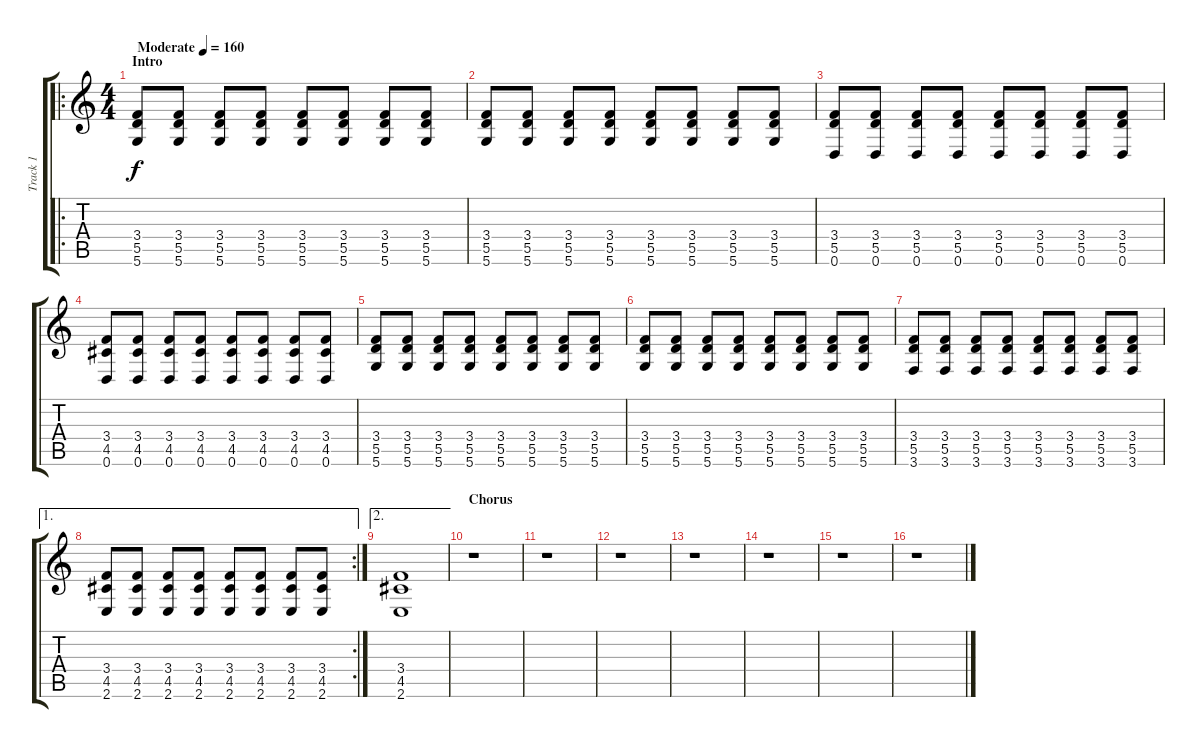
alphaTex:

\track ("Track 1" "Track 1") {instrument acousticguitarsteel}
\staff {score tabs}
\tuning (E4 B3 G3 D3 A2 D2) {hide}
\ro
\ts (4 4)
\section ("" "Intro")
\tempo (160 "Moderate")
\clef g2
\ks c
(3.4 5.5 5.6).8{dy f instrument acousticguitarsteel} (3.4 5.5 5.6).8 (3.4 5.5 5.6).8 (3.4 5.5 5.6).8 (3.4 5.5 5.6).8 (3.4 5.5 5.6).8 (3.4 5.5 5.6).8 (3.4 5.5 5.6).8 |
(3.4 5.5 5.6).8 (3.4 5.5 5.6).8 (3.4 5.5 5.6).8 (3.4 5.5 5.6).8 (3.4 5.5 5.6).8 (3.4 5.5 5.6).8 (3.4 5.5 5.6).8 (3.4 5.5 5.6).8 |
(3.4 5.5 0.6).8 (3.4 5.5 0.6).8 (3.4 5.5 0.6).8 (3.4 5.5 0.6).8 (3.4 5.5 0.6).8 (3.4 5.5 0.6).8 (3.4 5.5 0.6).8 (3.4 5.5 0.6).8 |
(3.4 4.5 0.6).8 (3.4 4.5 0.6).8 (3.4 4.5 0.6).8 (3.4 4.5 0.6).8 (3.4 4.5 0.6).8 (3.4 4.5 0.6).8 (3.4 4.5 0.6).8 (3.4 4.5 0.6).8 |
(3.4 5.5 5.6).8 (3.4 5.5 5.6).8 (3.4 5.5 5.6).8 (3.4 5.5 5.6).8 (3.4 5.5 5.6).8 (3.4 5.5 5.6).8 (3.4 5.5 5.6).8 (3.4 5.5 5.6).8 |
(3.4 5.5 5.6).8 (3.4 5.5 5.6).8 (3.4 5.5 5.6).8 (3.4 5.5 5.6).8 (3.4 5.5 5.6).8 (3.4 5.5 5.6).8 (3.4 5.5 5.6).8 (3.4 5.5 5.6).8 |
(3.4 5.5 3.6).8 (3.4 5.5 3.6).8 (3.4 5.5 3.6).8 (3.4 5.5 3.6).8 (3.4 5.5 3.6).8 (3.4 5.5 3.6).8 (3.4 5.5 3.6).8 (3.4 5.5 3.6).8 |
\ae 1
\rc 2
(3.4 4.5 2.6).8 (3.4 4.5 2.6).8 (3.4 4.5 2.6).8 (3.4 4.5 2.6).8 (3.4 4.5 2.6).8 (3.4 4.5 2.6).8 (3.4 4.5 2.6).8 (3.4 4.5 2.6).8 |
\ae 2
(3.4 4.5 2.6).1 |
\section ("" "Chorus")
r.1 |
r.1 |
r.1 |
r.1 |
r.1 |
r.1 |
r.1
